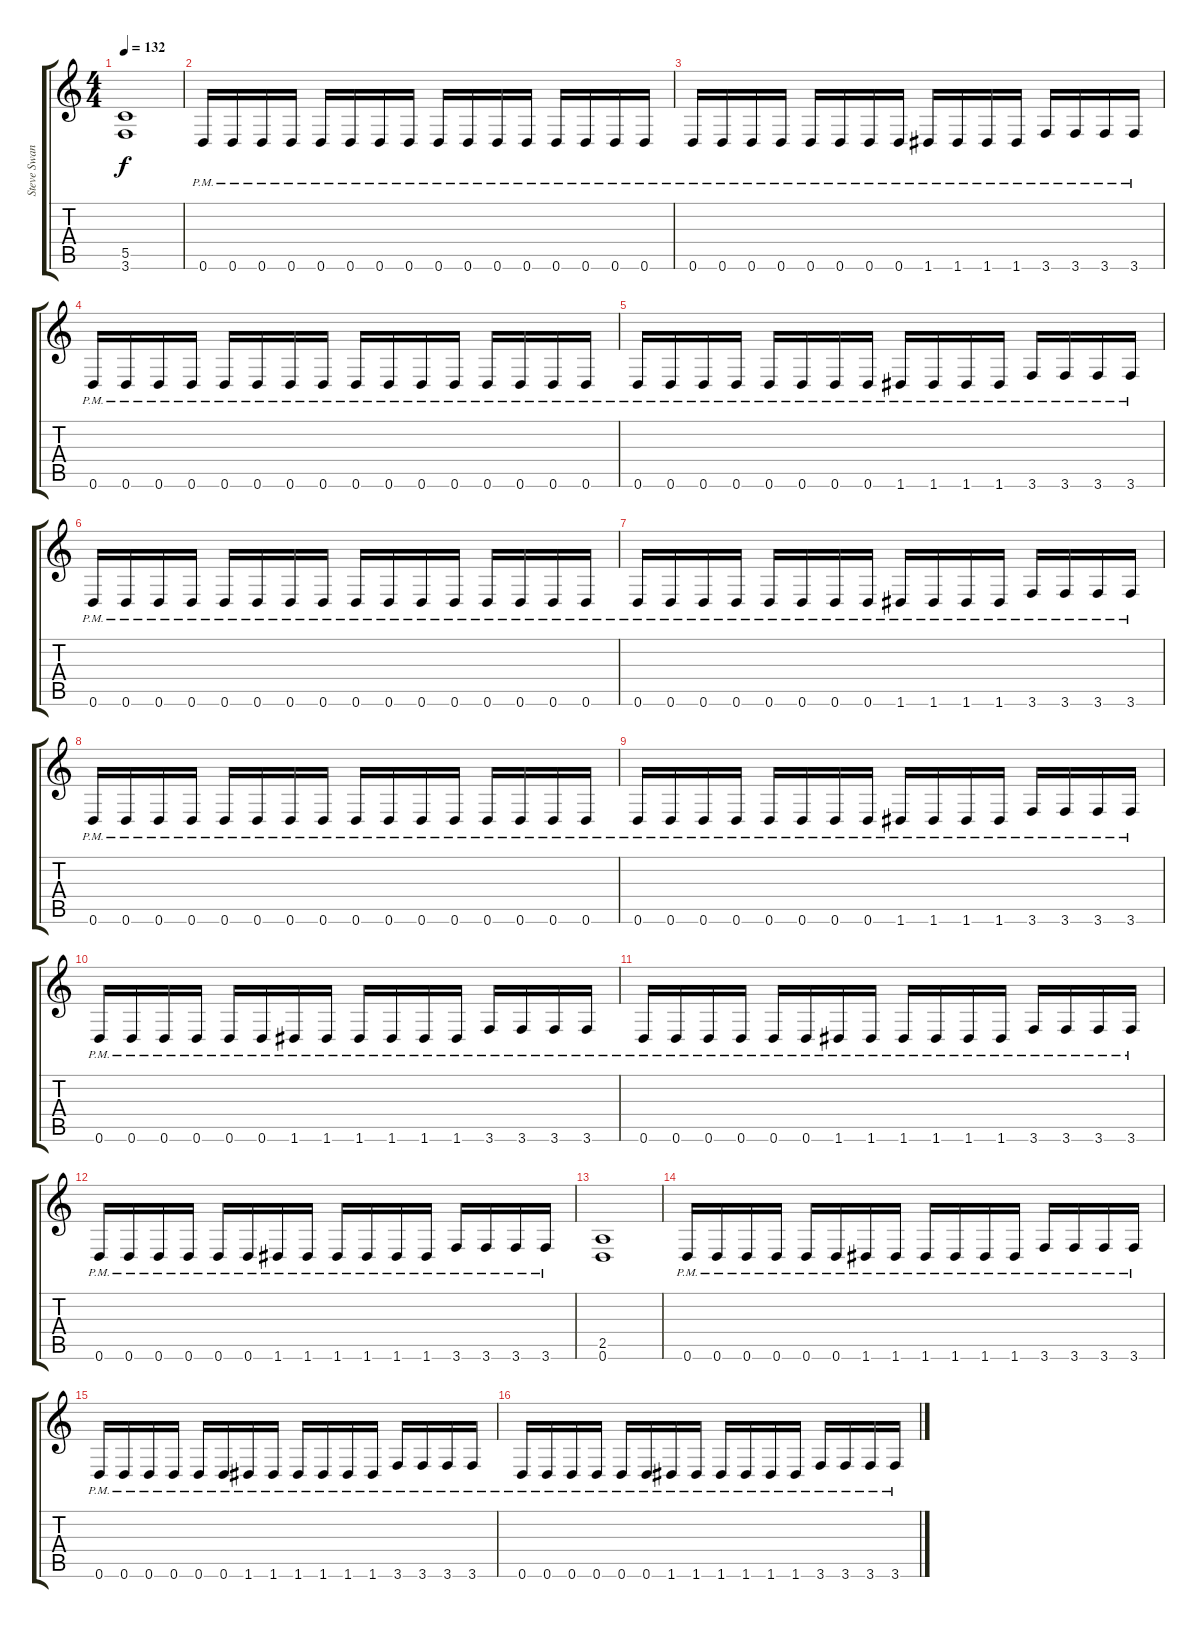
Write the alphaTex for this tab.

\track ("Steve Swanson (Rythm Guitar)" "Steve Swan") {instrument distortionguitar}
\staff {score tabs}
\tuning (D4 A3 F3 C3 G2 D2) {hide}
\ts (4 4)
\tempo 132
\clef g2
\ks c
(5.5 3.6).1{dy f} |
0.6{pm}.16 0.6{pm}.16 0.6{pm}.16 0.6{pm}.16 0.6{pm}.16 0.6{pm}.16 0.6{pm}.16 0.6{pm}.16 0.6{pm}.16 0.6{pm}.16 0.6{pm}.16 0.6{pm}.16 0.6{pm}.16 0.6{pm}.16 0.6{pm}.16 0.6{pm}.16 |
0.6{pm}.16 0.6{pm}.16 0.6{pm}.16 0.6{pm}.16 0.6{pm}.16 0.6{pm}.16 0.6{pm}.16 0.6{pm}.16 1.6{pm}.16 1.6{pm}.16 1.6{pm}.16 1.6{pm}.16 3.6{pm}.16 3.6{pm}.16 3.6{pm}.16 3.6{pm}.16 |
0.6{pm}.16 0.6{pm}.16 0.6{pm}.16 0.6{pm}.16 0.6{pm}.16 0.6{pm}.16 0.6{pm}.16 0.6{pm}.16 0.6{pm}.16 0.6{pm}.16 0.6{pm}.16 0.6{pm}.16 0.6{pm}.16 0.6{pm}.16 0.6{pm}.16 0.6{pm}.16 |
0.6{pm}.16 0.6{pm}.16 0.6{pm}.16 0.6{pm}.16 0.6{pm}.16 0.6{pm}.16 0.6{pm}.16 0.6{pm}.16 1.6{pm}.16 1.6{pm}.16 1.6{pm}.16 1.6{pm}.16 3.6{pm}.16 3.6{pm}.16 3.6{pm}.16 3.6{pm}.16 |
0.6{pm}.16 0.6{pm}.16 0.6{pm}.16 0.6{pm}.16 0.6{pm}.16 0.6{pm}.16 0.6{pm}.16 0.6{pm}.16 0.6{pm}.16 0.6{pm}.16 0.6{pm}.16 0.6{pm}.16 0.6{pm}.16 0.6{pm}.16 0.6{pm}.16 0.6{pm}.16 |
0.6{pm}.16 0.6{pm}.16 0.6{pm}.16 0.6{pm}.16 0.6{pm}.16 0.6{pm}.16 0.6{pm}.16 0.6{pm}.16 1.6{pm}.16 1.6{pm}.16 1.6{pm}.16 1.6{pm}.16 3.6{pm}.16 3.6{pm}.16 3.6{pm}.16 3.6{pm}.16 |
0.6{pm}.16 0.6{pm}.16 0.6{pm}.16 0.6{pm}.16 0.6{pm}.16 0.6{pm}.16 0.6{pm}.16 0.6{pm}.16 0.6{pm}.16 0.6{pm}.16 0.6{pm}.16 0.6{pm}.16 0.6{pm}.16 0.6{pm}.16 0.6{pm}.16 0.6{pm}.16 |
0.6{pm}.16 0.6{pm}.16 0.6{pm}.16 0.6{pm}.16 0.6{pm}.16 0.6{pm}.16 0.6{pm}.16 0.6{pm}.16 1.6{pm}.16 1.6{pm}.16 1.6{pm}.16 1.6{pm}.16 3.6{pm}.16 3.6{pm}.16 3.6{pm}.16 3.6{pm}.16 |
0.6{pm}.16 0.6{pm}.16 0.6{pm}.16 0.6{pm}.16 0.6{pm}.16 0.6{pm}.16 1.6{pm}.16 1.6{pm}.16 1.6{pm}.16 1.6{pm}.16 1.6{pm}.16 1.6{pm}.16 3.6{pm}.16 3.6{pm}.16 3.6{pm}.16 3.6{pm}.16 |
0.6{pm}.16 0.6{pm}.16 0.6{pm}.16 0.6{pm}.16 0.6{pm}.16 0.6{pm}.16 1.6{pm}.16 1.6{pm}.16 1.6{pm}.16 1.6{pm}.16 1.6{pm}.16 1.6{pm}.16 3.6{pm}.16 3.6{pm}.16 3.6{pm}.16 3.6{pm}.16 |
0.6{pm}.16 0.6{pm}.16 0.6{pm}.16 0.6{pm}.16 0.6{pm}.16 0.6{pm}.16 1.6{pm}.16 1.6{pm}.16 1.6{pm}.16 1.6{pm}.16 1.6{pm}.16 1.6{pm}.16 3.6{pm}.16 3.6{pm}.16 3.6{pm}.16 3.6{pm}.16 |
(2.5 0.6).1 |
0.6{pm}.16 0.6{pm}.16 0.6{pm}.16 0.6{pm}.16 0.6{pm}.16 0.6{pm}.16 1.6{pm}.16 1.6{pm}.16 1.6{pm}.16 1.6{pm}.16 1.6{pm}.16 1.6{pm}.16 3.6{pm}.16 3.6{pm}.16 3.6{pm}.16 3.6{pm}.16 |
0.6{pm}.16 0.6{pm}.16 0.6{pm}.16 0.6{pm}.16 0.6{pm}.16 0.6{pm}.16 1.6{pm}.16 1.6{pm}.16 1.6{pm}.16 1.6{pm}.16 1.6{pm}.16 1.6{pm}.16 3.6{pm}.16 3.6{pm}.16 3.6{pm}.16 3.6{pm}.16 |
0.6{pm}.16 0.6{pm}.16 0.6{pm}.16 0.6{pm}.16 0.6{pm}.16 0.6{pm}.16 1.6{pm}.16 1.6{pm}.16 1.6{pm}.16 1.6{pm}.16 1.6{pm}.16 1.6{pm}.16 3.6{pm}.16 3.6{pm}.16 3.6{pm}.16 3.6{pm}.16
